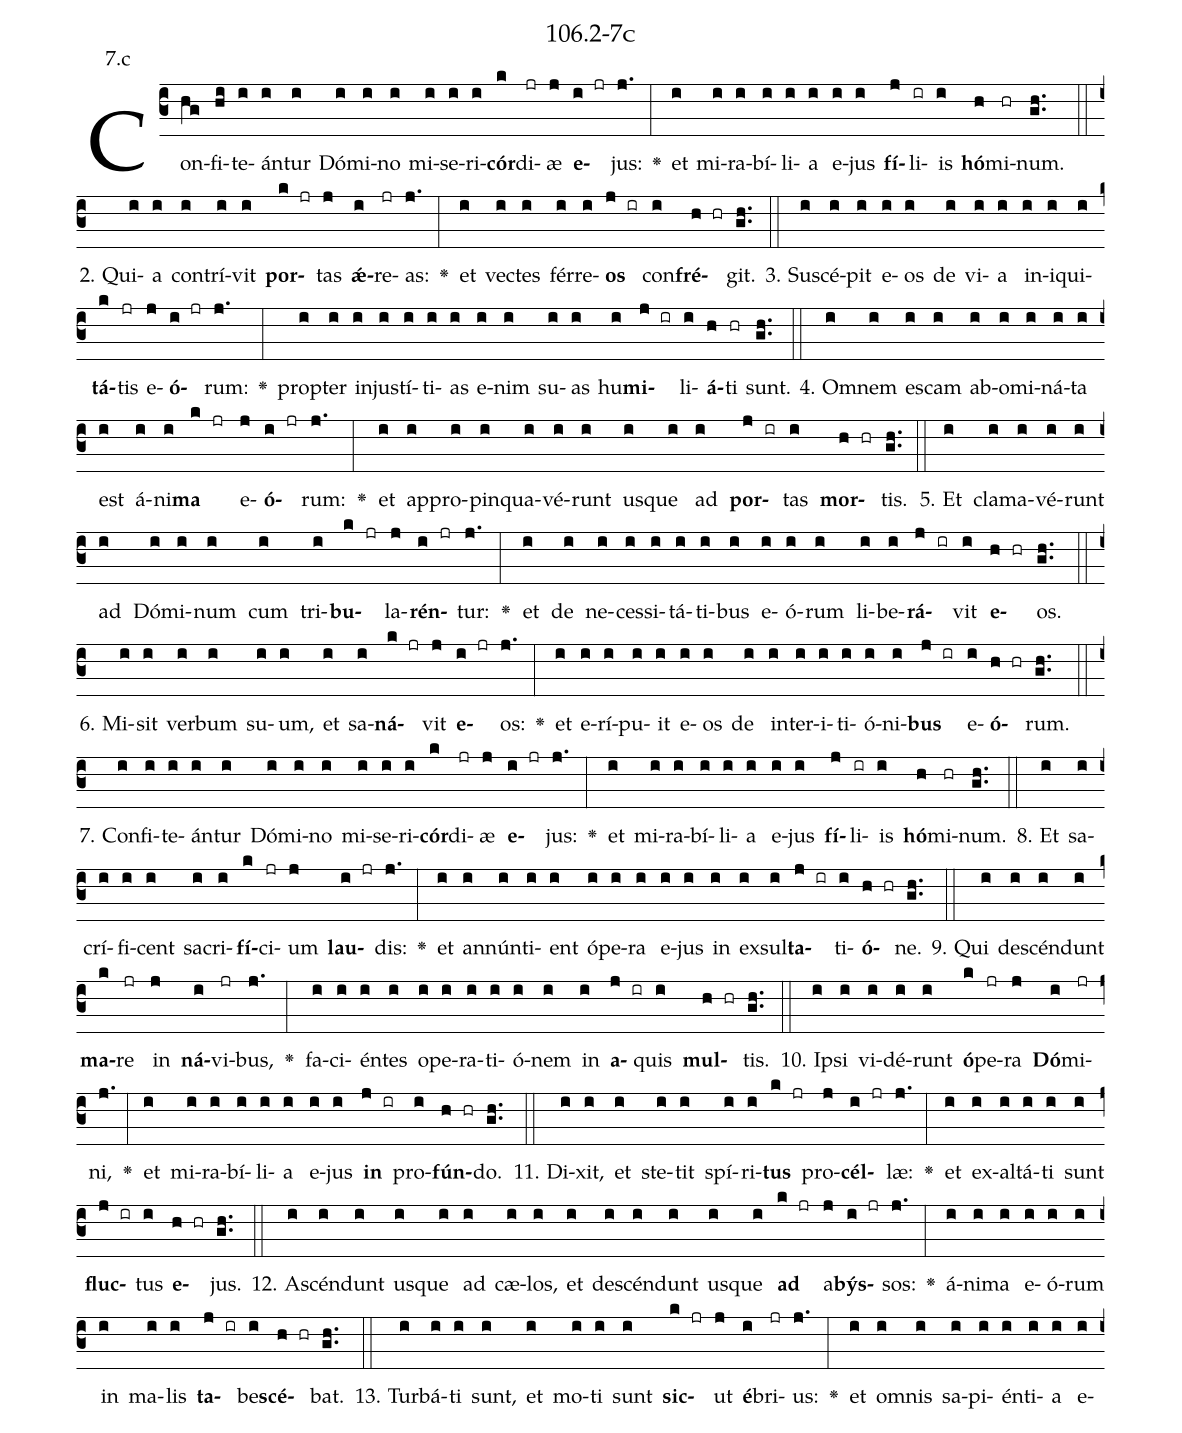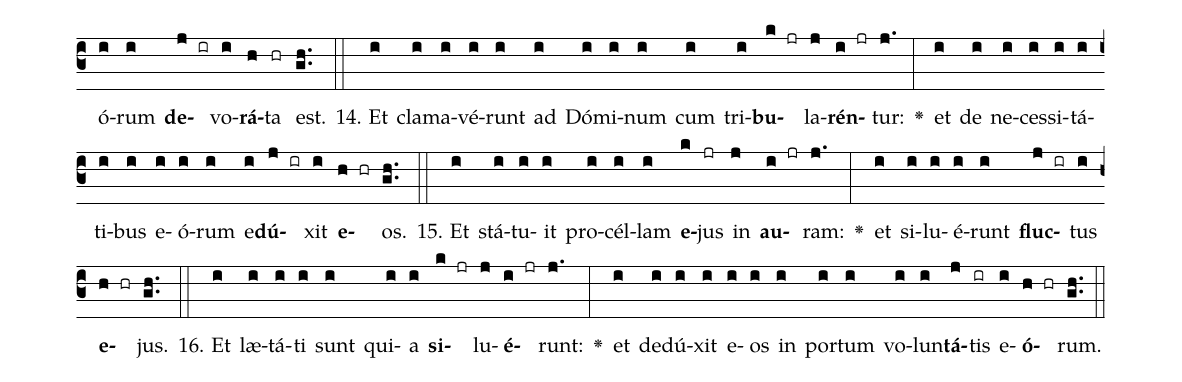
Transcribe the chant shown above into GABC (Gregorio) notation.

name: 106.2-7c;
annotation: 7.c;
%%
(c3)Con(hg)fi(hi)te(i)án(i)tur(i) Dó(i)mi(i)no(i) mi(i)se(i)ri(i)<b>cór</b>(k)di(jr)æ(j) <b>e</b>(i jr)jus:(j.) <v>\greheightstar</v>(:) et(i) mi(i)ra(i)bí(i)li(i)a(i) e(i)jus(i) <b>fí</b>(j)li(ir)is(i) <b>hó</b>(h)mi(hr)num.(gh..) (::)
2. Qui(i)a(i) con(i)trí(i)vit(i) <b>por</b>(k jr)tas(j) <b>ǽ</b>(i)re(jr)as:(j.) <v>\greheightstar</v>(:) et(i) vec(i)tes(i) fér(i)re(i)<b>os</b>(j ir) con(i)<b>fré</b>(h hr)git.(gh..) (::)
3. Su(i)scé(i)pit(i) e(i)os(i) de(i) vi(i)a(i) in(i)i(i)qui(i)<b>tá</b>(k)tis(jr) e(j)<b>ó</b>(i jr)rum:(j.) <v>\greheightstar</v>(:) prop(i)ter(i) in(i)jus(i)tí(i)ti(i)as(i) e(i)nim(i) su(i)as(i) hu(i)<b>mi</b>(j ir)li(i)<b>á</b>(h)ti(hr) sunt.(gh..) (::)
4. Om(i)nem(i) es(i)cam(i) ab(i)o(i)mi(i)ná(i)ta(i) est(i) á(i)ni(i)<b>ma</b>(k jr) e(j)<b>ó</b>(i jr)rum:(j.) <v>\greheightstar</v>(:) et(i) ap(i)pro(i)pin(i)qua(i)vé(i)runt(i) us(i)que(i) ad(i) <b>por</b>(j ir)tas(i) <b>mor</b>(h hr)tis.(gh..) (::)
5. Et(i) cla(i)ma(i)vé(i)runt(i) ad(i) Dó(i)mi(i)num(i) cum(i) tri(i)<b>bu</b>(k jr)la(j)<b>rén</b>(i jr)tur:(j.) <v>\greheightstar</v>(:) et(i) de(i) ne(i)ces(i)si(i)tá(i)ti(i)bus(i) e(i)ó(i)rum(i) li(i)be(i)<b>rá</b>(j ir)vit(i) <b>e</b>(h hr)os.(gh..) (::)
6. Mi(i)sit(i) ver(i)bum(i) su(i)um,(i) et(i) sa(i)<b>ná</b>(k jr)vit(j) <b>e</b>(i jr)os:(j.) <v>\greheightstar</v>(:) et(i) e(i)rí(i)pu(i)it(i) e(i)os(i) de(i) in(i)ter(i)i(i)ti(i)ó(i)ni(i)<b>bus</b>(j ir) e(i)<b>ó</b>(h hr)rum.(gh..) (::)
7. Con(i)fi(i)te(i)án(i)tur(i) Dó(i)mi(i)no(i) mi(i)se(i)ri(i)<b>cór</b>(k)di(jr)æ(j) <b>e</b>(i jr)jus:(j.) <v>\greheightstar</v>(:) et(i) mi(i)ra(i)bí(i)li(i)a(i) e(i)jus(i) <b>fí</b>(j)li(ir)is(i) <b>hó</b>(h)mi(hr)num.(gh..) (::)
8. Et(i) sa(i)crí(i)fi(i)cent(i) sa(i)cri(i)<b>fí</b>(k)ci(jr)um(j) <b>lau</b>(i jr)dis:(j.) <v>\greheightstar</v>(:) et(i) an(i)nún(i)ti(i)ent(i) ó(i)pe(i)ra(i) e(i)jus(i) in(i) ex(i)sul(i)<b>ta</b>(j ir)ti(i)<b>ó</b>(h hr)ne.(gh..) (::)
9. Qui(i) de(i)scén(i)dunt(i) <b>ma</b>(k)re(jr) in(j) <b>ná</b>(i)vi(jr)bus,(j.) <v>\greheightstar</v>(:) fa(i)ci(i)én(i)tes(i) o(i)pe(i)ra(i)ti(i)ó(i)nem(i) in(i) <b>a</b>(j ir)quis(i) <b>mul</b>(h hr)tis.(gh..) (::)
10. Ip(i)si(i) vi(i)dé(i)runt(i) <b>ó</b>(k)pe(jr)ra(j) <b>Dó</b>(i)mi(jr)ni,(j.) <v>\greheightstar</v>(:) et(i) mi(i)ra(i)bí(i)li(i)a(i) e(i)jus(i) <b>in</b>(j ir) pro(i)<b>fún</b>(h hr)do.(gh..) (::)
11. Di(i)xit,(i) et(i) ste(i)tit(i) spí(i)ri(i)<b>tus</b>(k jr) pro(j)<b>cél</b>(i jr)læ:(j.) <v>\greheightstar</v>(:) et(i) ex(i)al(i)tá(i)ti(i) sunt(i) <b>fluc</b>(j ir)tus(i) <b>e</b>(h hr)jus.(gh..) (::)
12. A(i)scén(i)dunt(i) us(i)que(i) ad(i) cæ(i)los,(i) et(i) de(i)scén(i)dunt(i) us(i)que(i) <b>ad</b>(k jr) a(j)<b>býs</b>(i jr)sos:(j.) <v>\greheightstar</v>(:) á(i)ni(i)ma(i) e(i)ó(i)rum(i) in(i) ma(i)lis(i) <b>ta</b>(j ir)be(i)<b>scé</b>(h hr)bat.(gh..) (::)
13. Tur(i)bá(i)ti(i) sunt,(i) et(i) mo(i)ti(i) sunt(i) <b>sic</b>(k jr)ut(j) <b>é</b>(i)bri(jr)us:(j.) <v>\greheightstar</v>(:) et(i) om(i)nis(i) sa(i)pi(i)én(i)ti(i)a(i) e(i)ó(i)rum(i) <b>de</b>(j ir)vo(i)<b>rá</b>(h)ta(hr) est.(gh..) (::)
14. Et(i) cla(i)ma(i)vé(i)runt(i) ad(i) Dó(i)mi(i)num(i) cum(i) tri(i)<b>bu</b>(k jr)la(j)<b>rén</b>(i jr)tur:(j.) <v>\greheightstar</v>(:) et(i) de(i) ne(i)ces(i)si(i)tá(i)ti(i)bus(i) e(i)ó(i)rum(i) e(i)<b>dú</b>(j ir)xit(i) <b>e</b>(h hr)os.(gh..) (::)
15. Et(i) stá(i)tu(i)it(i) pro(i)cél(i)lam(i) <b>e</b>(k)jus(jr) in(j) <b>au</b>(i jr)ram:(j.) <v>\greheightstar</v>(:) et(i) si(i)lu(i)é(i)runt(i) <b>fluc</b>(j ir)tus(i) <b>e</b>(h hr)jus.(gh..) (::)
16. Et(i) læ(i)tá(i)ti(i) sunt(i) qui(i)a(i) <b>si</b>(k jr)lu(j)<b>é</b>(i jr)runt:(j.) <v>\greheightstar</v>(:) et(i) de(i)dú(i)xit(i) e(i)os(i) in(i) por(i)tum(i) vo(i)lun(i)<b>tá</b>(j)tis(ir) e(i)<b>ó</b>(h hr)rum.(gh..) (::)
